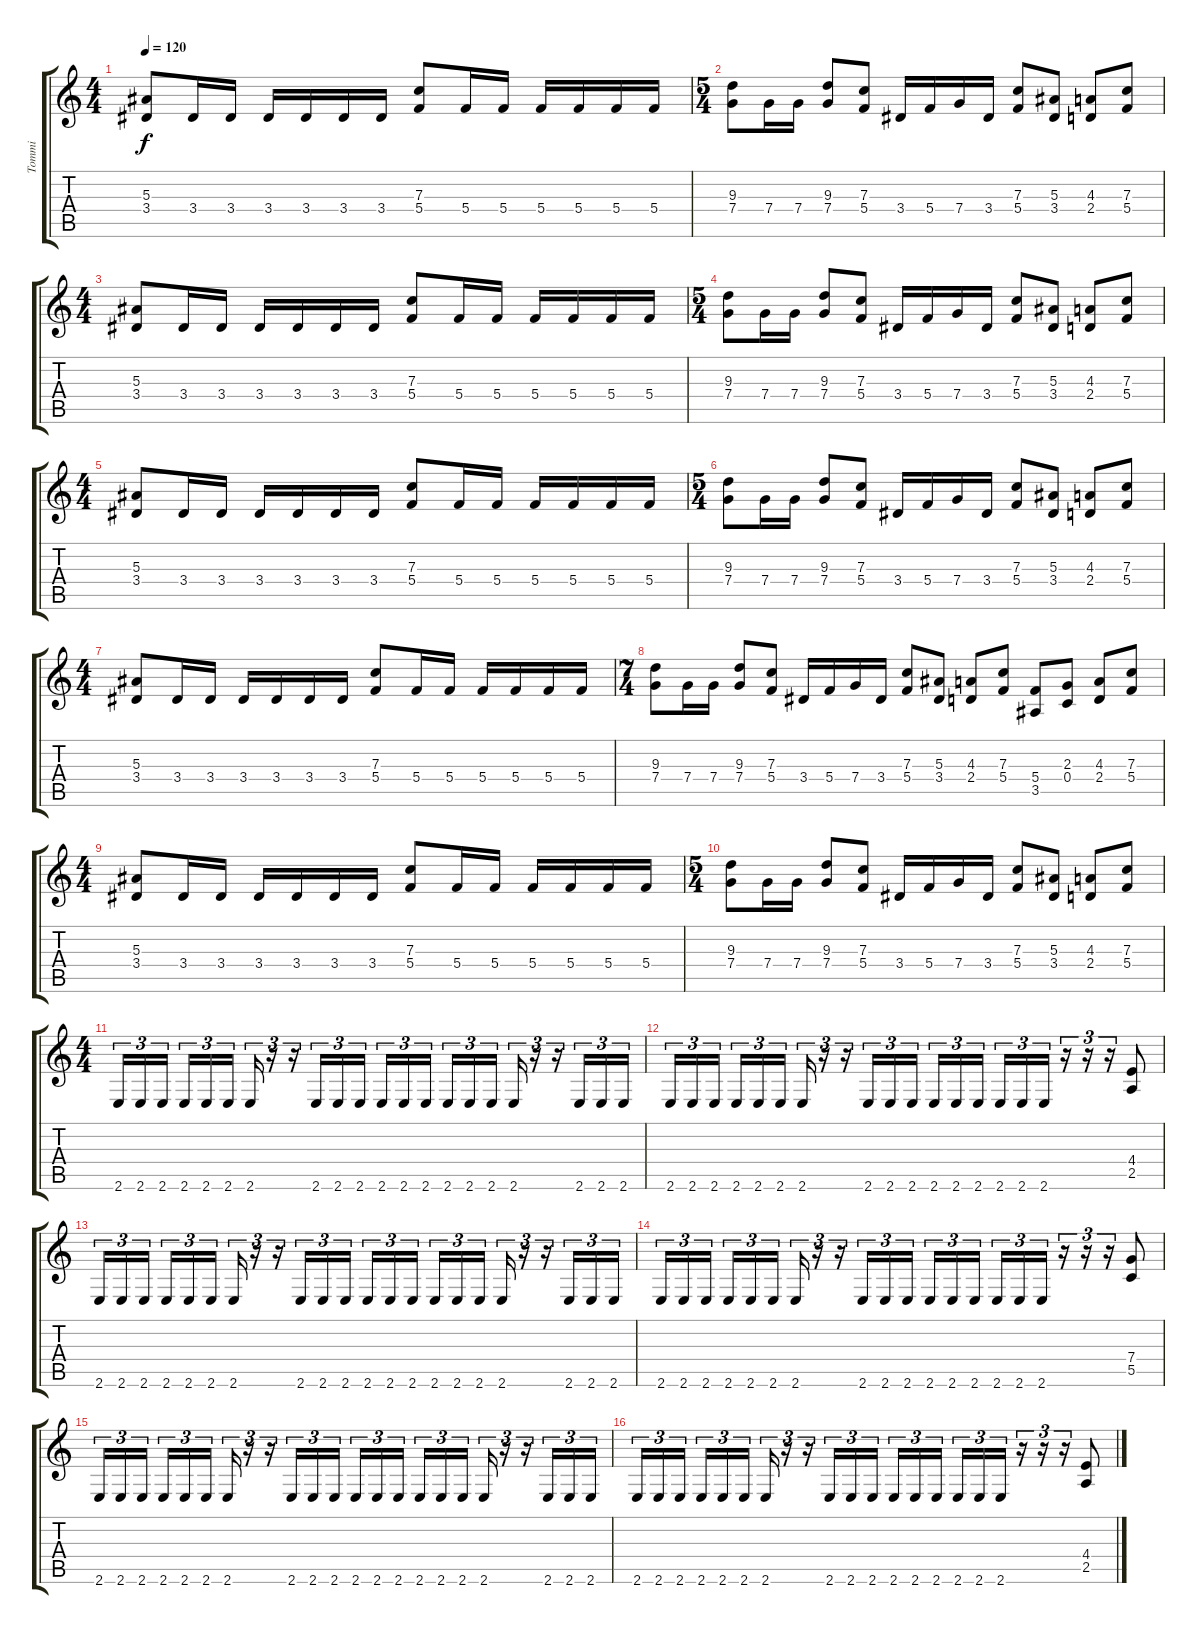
\track ("Tommi" "Tommi") {instrument distortionguitar}
\staff {score tabs}
\tuning (D4 A3 F3 C3 G2 D2) {hide}
\ts (4 4)
\tempo 120
\clef g2
\ks c
(5.3 3.4).8{dy f} 3.4.16 3.4.16 3.4.16 3.4.16 3.4.16 3.4.16 (7.3 5.4).8 5.4.16 5.4.16 5.4.16 5.4.16 5.4.16 5.4.16 |
\ts (5 4)
(9.3 7.4).8 7.4.16 7.4.16 (9.3 7.4).8 (7.3 5.4).8 3.4.16 5.4.16 7.4.16 3.4.16 (7.3 5.4).8 (5.3 3.4).8 (4.3 2.4).8 (7.3 5.4).8 |
\ts (4 4)
(5.3 3.4).8 3.4.16 3.4.16 3.4.16 3.4.16 3.4.16 3.4.16 (7.3 5.4).8 5.4.16 5.4.16 5.4.16 5.4.16 5.4.16 5.4.16 |
\ts (5 4)
(9.3 7.4).8 7.4.16 7.4.16 (9.3 7.4).8 (7.3 5.4).8 3.4.16 5.4.16 7.4.16 3.4.16 (7.3 5.4).8 (5.3 3.4).8 (4.3 2.4).8 (7.3 5.4).8 |
\ts (4 4)
(5.3 3.4).8 3.4.16 3.4.16 3.4.16 3.4.16 3.4.16 3.4.16 (7.3 5.4).8 5.4.16 5.4.16 5.4.16 5.4.16 5.4.16 5.4.16 |
\ts (5 4)
(9.3 7.4).8 7.4.16 7.4.16 (9.3 7.4).8 (7.3 5.4).8 3.4.16 5.4.16 7.4.16 3.4.16 (7.3 5.4).8 (5.3 3.4).8 (4.3 2.4).8 (7.3 5.4).8 |
\ts (4 4)
(5.3 3.4).8 3.4.16 3.4.16 3.4.16 3.4.16 3.4.16 3.4.16 (7.3 5.4).8 5.4.16 5.4.16 5.4.16 5.4.16 5.4.16 5.4.16 |
\ts (7 4)
(9.3 7.4).8 7.4.16 7.4.16 (9.3 7.4).8 (7.3 5.4).8 3.4.16 5.4.16 7.4.16 3.4.16 (7.3 5.4).8 (5.3 3.4).8 (4.3 2.4).8 (7.3 5.4).8 (5.4 3.5).8 (2.3 0.4).8 (4.3 2.4).8 (7.3 5.4).8 |
\ts (4 4)
(5.3 3.4).8 3.4.16 3.4.16 3.4.16 3.4.16 3.4.16 3.4.16 (7.3 5.4).8 5.4.16 5.4.16 5.4.16 5.4.16 5.4.16 5.4.16 |
\ts (5 4)
(9.3 7.4).8 7.4.16 7.4.16 (9.3 7.4).8 (7.3 5.4).8 3.4.16 5.4.16 7.4.16 3.4.16 (7.3 5.4).8 (5.3 3.4).8 (4.3 2.4).8 (7.3 5.4).8 |
\ts (4 4)
2.6.16{tu (3 2)} 2.6.16{tu (3 2)} 2.6.16{tu (3 2) beam splitsecondary} 2.6.16{tu (3 2)} 2.6.16{tu (3 2)} 2.6.16{tu (3 2)} 2.6.16{tu (3 2)} r.16{tu (3 2)} r.16{tu (3 2)} 2.6.16{tu (3 2)} 2.6.16{tu (3 2)} 2.6.16{tu (3 2)} 2.6.16{tu (3 2)} 2.6.16{tu (3 2)} 2.6.16{tu (3 2) beam splitsecondary} 2.6.16{tu (3 2)} 2.6.16{tu (3 2)} 2.6.16{tu (3 2)} 2.6.16{tu (3 2)} r.16{tu (3 2)} r.16{tu (3 2)} 2.6.16{tu (3 2)} 2.6.16{tu (3 2)} 2.6.16{tu (3 2)} |
2.6.16{tu (3 2)} 2.6.16{tu (3 2)} 2.6.16{tu (3 2) beam splitsecondary} 2.6.16{tu (3 2)} 2.6.16{tu (3 2)} 2.6.16{tu (3 2)} 2.6.16{tu (3 2)} r.16{tu (3 2)} r.16{tu (3 2)} 2.6.16{tu (3 2)} 2.6.16{tu (3 2)} 2.6.16{tu (3 2)} 2.6.16{tu (3 2)} 2.6.16{tu (3 2)} 2.6.16{tu (3 2) beam splitsecondary} 2.6.16{tu (3 2)} 2.6.16{tu (3 2)} 2.6.16{tu (3 2)} r.16{tu (3 2)} r.16{tu (3 2)} r.16{tu (3 2)} (4.4 2.5).8 |
2.6.16{tu (3 2)} 2.6.16{tu (3 2)} 2.6.16{tu (3 2) beam splitsecondary} 2.6.16{tu (3 2)} 2.6.16{tu (3 2)} 2.6.16{tu (3 2)} 2.6.16{tu (3 2)} r.16{tu (3 2)} r.16{tu (3 2)} 2.6.16{tu (3 2)} 2.6.16{tu (3 2)} 2.6.16{tu (3 2)} 2.6.16{tu (3 2)} 2.6.16{tu (3 2)} 2.6.16{tu (3 2) beam splitsecondary} 2.6.16{tu (3 2)} 2.6.16{tu (3 2)} 2.6.16{tu (3 2)} 2.6.16{tu (3 2)} r.16{tu (3 2)} r.16{tu (3 2)} 2.6.16{tu (3 2)} 2.6.16{tu (3 2)} 2.6.16{tu (3 2)} |
2.6.16{tu (3 2)} 2.6.16{tu (3 2)} 2.6.16{tu (3 2) beam splitsecondary} 2.6.16{tu (3 2)} 2.6.16{tu (3 2)} 2.6.16{tu (3 2)} 2.6.16{tu (3 2)} r.16{tu (3 2)} r.16{tu (3 2)} 2.6.16{tu (3 2)} 2.6.16{tu (3 2)} 2.6.16{tu (3 2)} 2.6.16{tu (3 2)} 2.6.16{tu (3 2)} 2.6.16{tu (3 2) beam splitsecondary} 2.6.16{tu (3 2)} 2.6.16{tu (3 2)} 2.6.16{tu (3 2)} r.16{tu (3 2)} r.16{tu (3 2)} r.16{tu (3 2)} (7.4 5.5).8 |
2.6.16{tu (3 2)} 2.6.16{tu (3 2)} 2.6.16{tu (3 2) beam splitsecondary} 2.6.16{tu (3 2)} 2.6.16{tu (3 2)} 2.6.16{tu (3 2)} 2.6.16{tu (3 2)} r.16{tu (3 2)} r.16{tu (3 2)} 2.6.16{tu (3 2)} 2.6.16{tu (3 2)} 2.6.16{tu (3 2)} 2.6.16{tu (3 2)} 2.6.16{tu (3 2)} 2.6.16{tu (3 2) beam splitsecondary} 2.6.16{tu (3 2)} 2.6.16{tu (3 2)} 2.6.16{tu (3 2)} 2.6.16{tu (3 2)} r.16{tu (3 2)} r.16{tu (3 2)} 2.6.16{tu (3 2)} 2.6.16{tu (3 2)} 2.6.16{tu (3 2)} |
2.6.16{tu (3 2)} 2.6.16{tu (3 2)} 2.6.16{tu (3 2) beam splitsecondary} 2.6.16{tu (3 2)} 2.6.16{tu (3 2)} 2.6.16{tu (3 2)} 2.6.16{tu (3 2)} r.16{tu (3 2)} r.16{tu (3 2)} 2.6.16{tu (3 2)} 2.6.16{tu (3 2)} 2.6.16{tu (3 2)} 2.6.16{tu (3 2)} 2.6.16{tu (3 2)} 2.6.16{tu (3 2) beam splitsecondary} 2.6.16{tu (3 2)} 2.6.16{tu (3 2)} 2.6.16{tu (3 2)} r.16{tu (3 2)} r.16{tu (3 2)} r.16{tu (3 2)} (4.4 2.5).8
